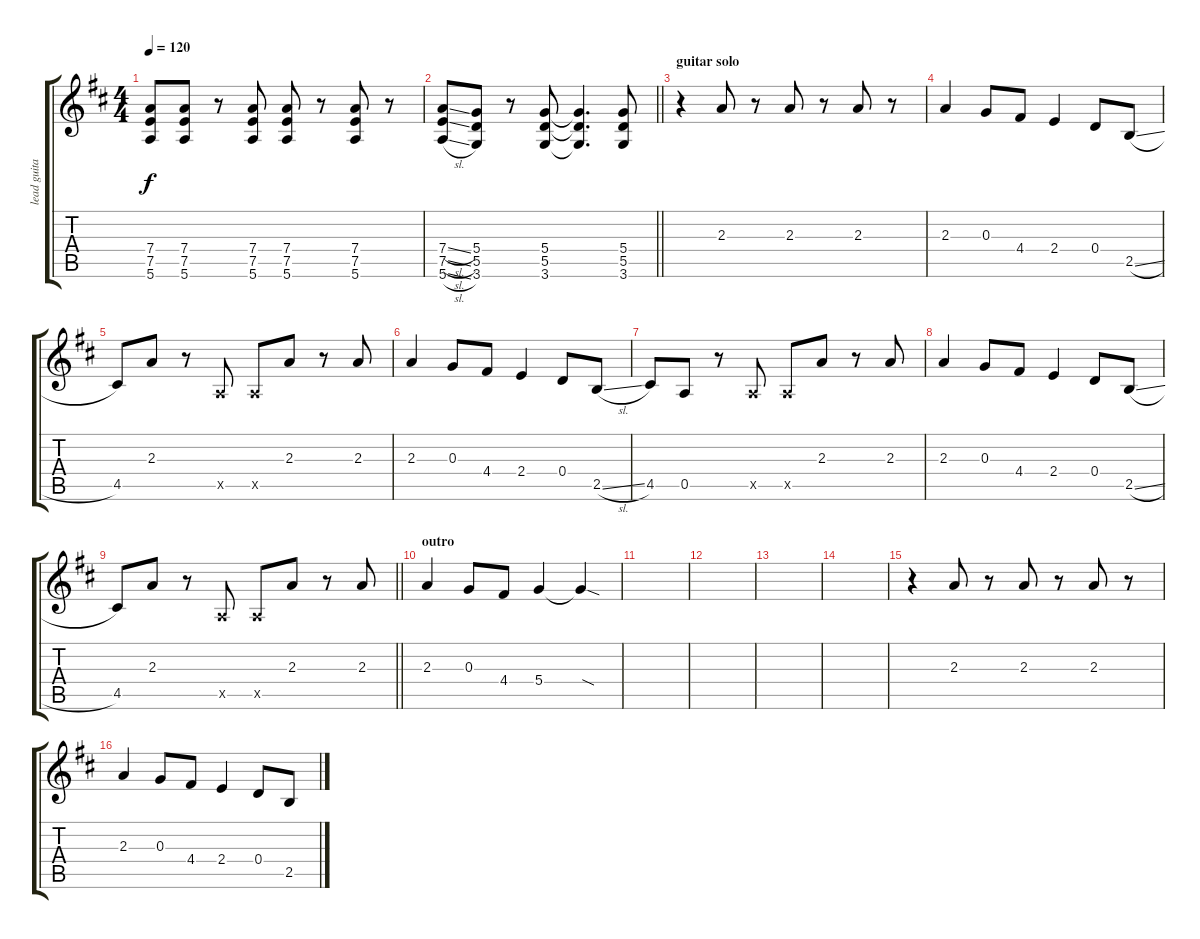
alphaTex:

\track ("lead guitar" "lead guita") {instrument distortionguitar}
\staff {score tabs}
\tuning (E4 B3 G3 D3 A2 E2) {hide}
\ts (4 4)
\tempo 120
\clef g2
\ks d
(7.4 7.5 5.6).8{dy f} (7.4 7.5 5.6).8 r.8 (7.4 7.5 5.6).8 (7.4 7.5 5.6).8 r.8 (7.4 7.5 5.6).8 r.8 |
\barLineRight lightlight
(7.4{sl} 7.5{sl} 5.6{sl}).8 (5.4 5.5 3.6).8 r.8 (5.4 5.5 3.6).8 (5.4{t} 5.5{t} 3.6{t}).4{d} (5.4 5.5 3.6).8 |
\section ("" "guitar solo")
r.4{volume 16} 2.3.8 r.8 2.3.8 r.8 2.3.8 r.8 |
2.3.4 0.3.8 4.4.8 2.4.4 0.4.8 2.5{sl}.8 |
4.5.8 2.3.8 r.8 0.5{x}.8 0.5{x}.8 2.3.8 r.8 2.3.8 |
2.3.4 0.3.8 4.4.8 2.4.4 0.4.8 2.5{sl}.8 |
4.5.8 0.5.8 r.8 0.5{x}.8 0.5{x}.8 2.3.8 r.8 2.3.8 |
2.3.4 0.3.8 4.4.8 2.4.4 0.4.8 2.5{sl}.8 |
\barLineRight lightlight
4.5.8 2.3.8 r.8 0.5{x}.8 0.5{x}.8 2.3.8 r.8 2.3.8 |
\section ("" "outro")
2.3.4 0.3.8 4.4.8 5.4.4 5.4{sod t}.4 |
|
|
|
|
r.4{volume 16} 2.3.8 r.8 2.3.8 r.8 2.3.8 r.8 |
2.3.4 0.3.8 4.4.8 2.4.4 0.4.8 2.5{sl}.8
